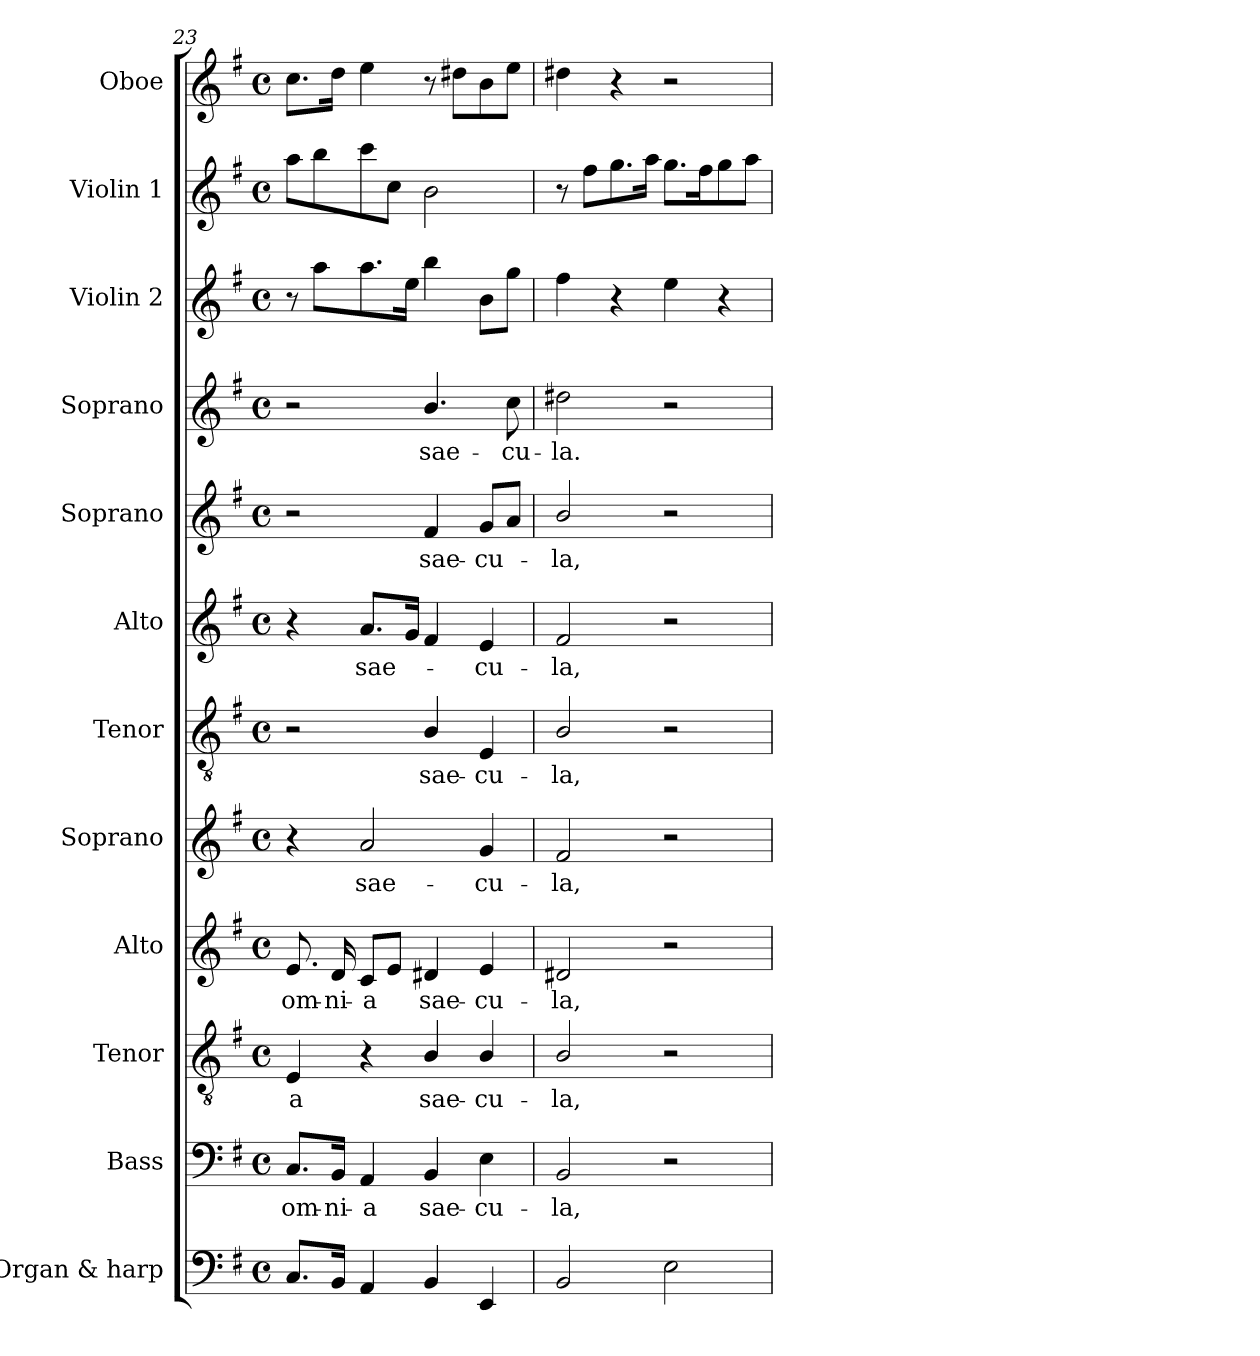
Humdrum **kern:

**kern	**kern	**text	**kern	**text	**kern	**text	**kern	**text	**kern	**text	**kern	**text	**kern	**text	**kern	**text	**kern	**kern	**kern
*part12	*part11	*part11	*part10	*part10	*part9	*part9	*part8	*part8	*part7	*part7	*part6	*part6	*part5	*part5	*part4	*part4	*part3	*part2	*part1
*staff12	*staff11	*staff11	*staff10	*staff10	*staff9	*staff9	*staff8	*staff8	*staff7	*staff7	*staff6	*staff6	*staff5	*staff5	*staff4	*staff4	*staff3	*staff2	*staff1
*I"Organ & harp	*I"Bass	*	*I"Tenor	*	*I"Alto	*	*I"Soprano	*	*I"Tenor	*	*I"Alto	*	*I"Soprano	*	*I"Soprano	*	*I"Violin 2	*I"Violin 1	*I"Oboe
*I'Org. & harp	*I'B.	*	*I'T.	*	*I'A.	*	*I'S.	*	*I'T.	*	*I'A.	*	*I'S.	*	*I'S.	*	*I'Vln. 2	*I'Vln. 1	*I'Ob.
!!LO:PB:g=z
*clefF4	*clefF4	*	*clefGv2	*	*clefG2	*	*clefG2	*	*clefGv2	*	*clefG2	*	*clefG2	*	*clefG2	*	*clefG2	*clefG2	*clefG2
*	*	*	*ITrd7c12	*	*	*	*	*	*ITrd7c12	*	*	*	*	*	*	*	*	*	*
*k[f#]	*k[f#]	*	*k[f#]	*	*k[f#]	*	*k[f#]	*	*k[f#]	*	*k[f#]	*	*k[f#]	*	*k[f#]	*	*k[f#]	*k[f#]	*k[f#]
*G:	*G:	*	*G:	*	*G:	*	*G:	*	*G:	*	*G:	*	*G:	*	*G:	*	*G:	*G:	*G:
*M4/4	*M4/4	*	*M4/4	*	*M4/4	*	*M4/4	*	*M4/4	*	*M4/4	*	*M4/4	*	*M4/4	*	*M4/4	*M4/4	*M4/4
*met(c)	*met(c)	*	*met(c)	*	*met(c)	*	*met(c)	*	*met(c)	*	*met(c)	*	*met(c)	*	*met(c)	*	*met(c)	*met(c)	*met(c)
=23	=23	=23	=23	=23	=23	=23	=23	=23	=23	=23	=23	=23	=23	=23	=23	=23	=23	=23	=23
!	!	!LO:LY:b:color=#000000	!	!	!	!	!	!	!	!	!	!	!	!	!	!	!	!	!
!	!	!	!	!LO:LY:b:color=#000000	!	!	!	!	!	!	!	!	!	!	!	!	!	!	!
!	!	!	!	!	!	!LO:LY:b:color=#000000	!	!	!	!	!	!	!	!	!	!	!	!	!
8.Ci/L	8.Ci/L	om-	4EEi/	-a	8.ei/	om-	4r	.	2r	.	4r	.	2r	.	2r	.	8r	8aai\L	8.cci\L
.	.	.	.	.	.	.	.	.	.	.	.	.	.	.	.	.	8aai\L	8bbi\	.
!	!	!LO:LY:b:color=#000000	!	!	!	!	!	!	!	!	!	!	!	!	!	!	!	!	!
!	!	!	!	!	!	!LO:LY:b:color=#000000	!	!	!	!	!	!	!	!	!	!	!	!	!
16BBi/Jk	16BBi/Jk	-ni-	.	.	16di/	-ni-	.	.	.	.	.	.	.	.	.	.	.	.	16ddi\Jk
!	!	!LO:LY:b:color=#000000	!	!	!	!	!	!	!	!	!	!	!	!	!	!	!	!	!
!	!	!	!	!	!	!LO:LY:b:color=#000000	!	!	!	!	!	!	!	!	!	!	!	!	!
!	!	!	!	!	!	!	!	!LO:LY:b:color=#000000	!	!	!	!	!	!	!	!	!	!	!
!	!	!	!	!	!	!	!	!	!	!	!	!LO:LY:b:color=#000000	!	!	!	!	!	!	!
4AAi/	4AAi/	-a	4r	.	8ci/L	-a	2ai/	sae-	.	.	8.ai/L	sae-	.	.	.	.	8.aai\	8ccci\	4eei\
.	.	.	.	.	8ei/J	.	.	.	.	.	.	.	.	.	.	.	.	8cci\J	.
.	.	.	.	.	.	.	.	.	.	.	16gi/Jk	.	.	.	.	.	16eei\Jk	.	.
!	!	!LO:LY:b:color=#000000	!	!	!	!	!	!	!	!	!	!	!	!	!	!	!	!	!
!	!	!	!	!LO:LY:b:color=#000000	!	!	!	!	!	!	!	!	!	!	!	!	!	!	!
!	!	!	!	!	!	!LO:LY:b:color=#000000	!	!	!	!	!	!	!	!	!	!	!	!	!
!	!	!	!	!	!	!	!	!	!	!LO:LY:b:color=#000000	!	!	!	!	!	!	!	!	!
!	!	!	!	!	!	!	!	!	!	!	!	!	!	!LO:LY:b:color=#000000	!	!	!	!	!
!	!	!	!	!	!	!	!	!	!	!	!	!	!	!	!	!LO:LY:b:color=#000000	!	!	!
4BBi/	4BBi/	sae-	4BBi/	sae-	4d#Xi/	sae-	.	.	4BBi/	sae-	4f#i/	.	4f#i/	sae-	4.bi/	sae-	4bbi\	2bi\	8r
.	.	.	.	.	.	.	.	.	.	.	.	.	.	.	.	.	.	.	8dd#Xi\L
!	!	!LO:LY:b:color=#000000	!	!	!	!	!	!	!	!	!	!	!	!	!	!	!	!	!
!	!	!	!	!LO:LY:b:color=#000000	!	!	!	!	!	!	!	!	!	!	!	!	!	!	!
!	!	!	!	!	!	!LO:LY:b:color=#000000	!	!	!	!	!	!	!	!	!	!	!	!	!
!	!	!	!	!	!	!	!	!LO:LY:b:color=#000000	!	!	!	!	!	!	!	!	!	!	!
!	!	!	!	!	!	!	!	!	!	!LO:LY:b:color=#000000	!	!	!	!	!	!	!	!	!
!	!	!	!	!	!	!	!	!	!	!	!	!LO:LY:b:color=#000000	!	!	!	!	!	!	!
!	!	!	!	!	!	!	!	!	!	!	!	!	!	!LO:LY:b:color=#000000	!	!	!	!	!
4EEi/	4Ei\	-cu-	4BBi/	-cu-	4ei/	-cu-	4gi/	-cu-	4EEi/	-cu-	4ei/	-cu-	8gi/L	-cu-	.	.	8bi\L	.	8bi\
!	!	!	!	!	!	!	!	!	!	!	!	!	!	!	!	!LO:LY:b:color=#000000	!	!	!
.	.	.	.	.	.	.	.	.	.	.	.	.	8ai/J	.	8cci\	-cu-	8ggi\J	.	8eei\J
=24	=24	=24	=24	=24	=24	=24	=24	=24	=24	=24	=24	=24	=24	=24	=24	=24	=24	=24	=24
!	!	!LO:LY:b:color=#000000	!	!	!	!	!	!	!	!	!	!	!	!	!	!	!	!	!
!	!	!	!	!LO:LY:b:color=#000000	!	!	!	!	!	!	!	!	!	!	!	!	!	!	!
!	!	!	!	!	!	!LO:LY:b:color=#000000	!	!	!	!	!	!	!	!	!	!	!	!	!
!	!	!	!	!	!	!	!	!LO:LY:b:color=#000000	!	!	!	!	!	!	!	!	!	!	!
!	!	!	!	!	!	!	!	!	!	!LO:LY:b:color=#000000	!	!	!	!	!	!	!	!	!
!	!	!	!	!	!	!	!	!	!	!	!	!LO:LY:b:color=#000000	!	!	!	!	!	!	!
!	!	!	!	!	!	!	!	!	!	!	!	!	!	!LO:LY:b:color=#000000	!	!	!	!	!
!	!	!	!	!	!	!	!	!	!	!	!	!	!	!	!	!LO:LY:b:color=#000000	!	!	!
2BBi/	2BBi/	-la,	2BBi/	-la,	2d#Xi/	-la,	2f#i/	-la,	2BBi/	-la,	2f#i/	-la,	2bi/	-la,	2dd#Xi\	-la.	4ff#i\	8r	4dd#Xi\
.	.	.	.	.	.	.	.	.	.	.	.	.	.	.	.	.	.	8ff#i\L	.
.	.	.	.	.	.	.	.	.	.	.	.	.	.	.	.	.	4r	8.ggi\	4r
.	.	.	.	.	.	.	.	.	.	.	.	.	.	.	.	.	.	16aai\Jk	.
2Ei\	2r	.	2r	.	2r	.	2r	.	2r	.	2r	.	2r	.	2r	.	4eei\	8.ggi\L	2r
.	.	.	.	.	.	.	.	.	.	.	.	.	.	.	.	.	.	16ff#i\k	.
.	.	.	.	.	.	.	.	.	.	.	.	.	.	.	.	.	4r	8ggi\	.
.	.	.	.	.	.	.	.	.	.	.	.	.	.	.	.	.	.	8aai\J	.
=	=	=	=	=	=	=	=	=	=	=	=	=	=	=	=	=	=	=	=
*-	*-	*-	*-	*-	*-	*-	*-	*-	*-	*-	*-	*-	*-	*-	*-	*-	*-	*-	*-
